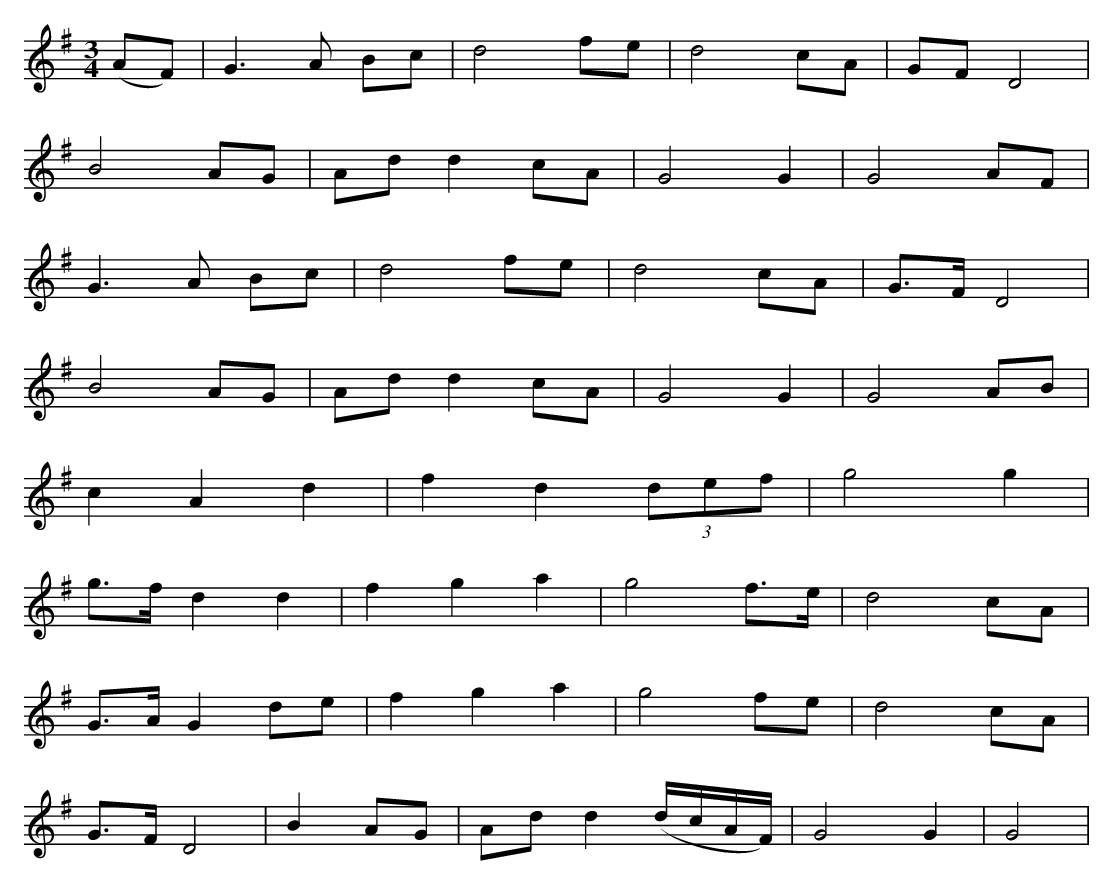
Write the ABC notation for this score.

X:1
M:3/4
K:G
(AF)|G3 A Bc|d4 fe|d4 cA|GF D4|
B4 AG|Ad d2 cA|G4 G2|G4 AF|
G3 A Bc|d4 fe|d4 cA|G>F D4|
B4 AG|Ad d2 cA|G4 G2|G4 AB|
c2 A2 d2|f2 d2 (3def|g4 g2|
g>f d2 d2|f2 g2 a2|g4 f>e|d4 cA|
G>A G2 de|f2 g2 a2|g4 fe|d4 cA|
G>F D4|B2 AG|Ad d2 (d/c/A/F/)|G4 G2|G4|
